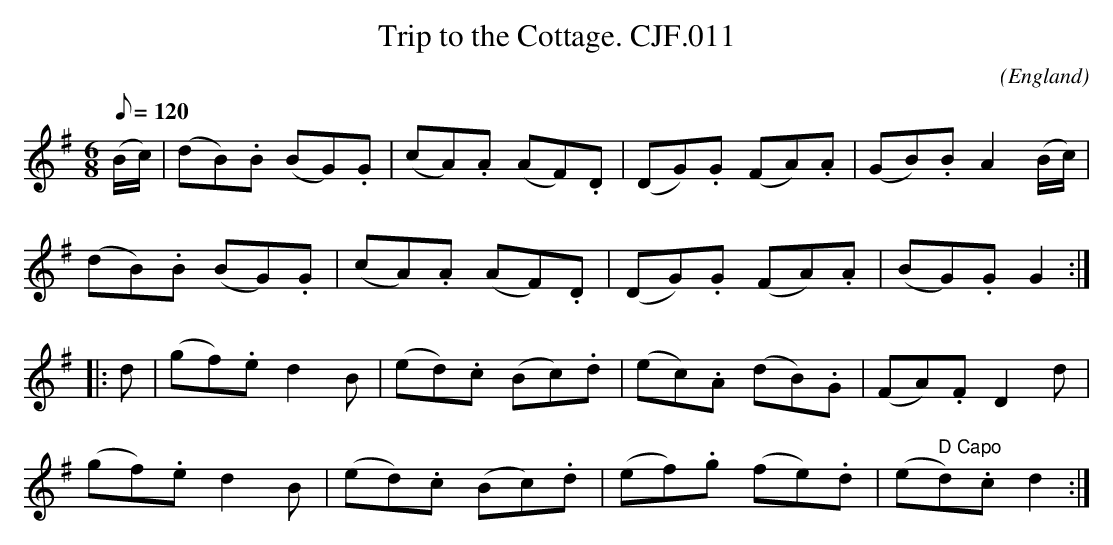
X:1
T:Trip to the Cottage. CJF.011
M:6/8
L:1/8
Q:120
C:
O:England
K:G
(B/c/)|(dB).B (BG).G|(cA).A (AF).D|(DG).G (FA).A|(GB).BA2(B/c/)|!
(dB).B (BG).G|(cA).A (AF).D|(DG).G (FA).A|
(BG).GG2:|:!d|(gf).ed2B|(ed).c (Bc).d|(ec).A (dB).G|\
(FA).FD2d|!(gf).ed2B|(ed).c (Bc).d|(ef).g (fe).d|(e" D Capo"d).cd2:|
